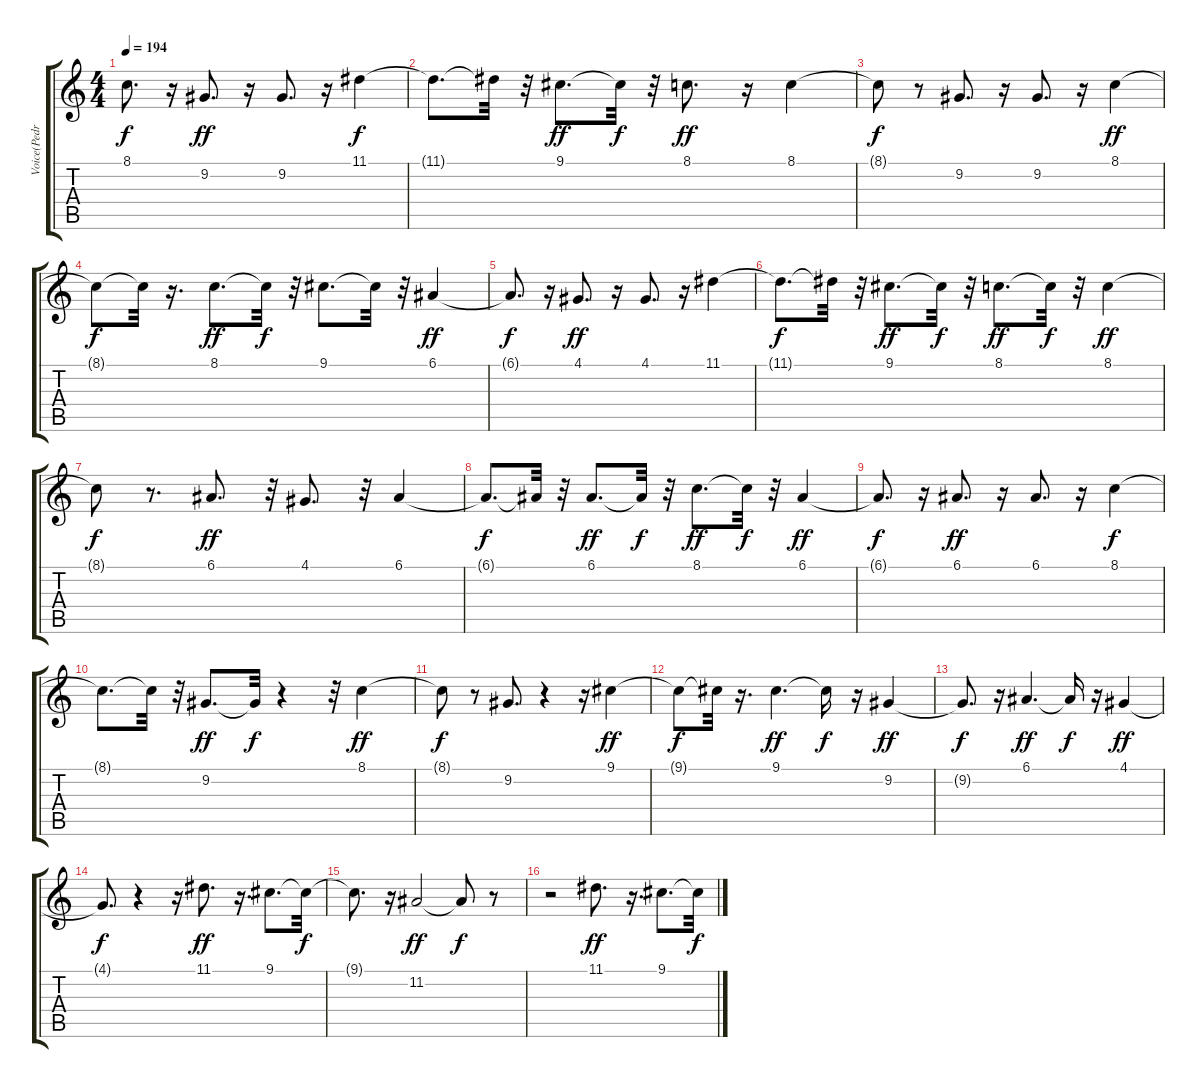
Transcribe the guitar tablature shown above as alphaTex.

\track ("Voice(Pedro)" "Voice(Pedr") {instrument flute}
\staff {score tabs}
\tuning (E4 B3 G3 D3 A2 E2) {hide}
\ts (4 4)
\tempo 194
\clef g2
\ks c
8.1{t}.8{d dy f} r.16 9.2.8{d dy ff} r.16 9.2.8{d} r.16 11.1.4{dy f} |
11.1{t}.8{d} 11.1{t}.32 r.32 9.1.8{d dy ff} 9.1{t}.32{dy f} r.32 8.1.8{d dy ff} r.16 8.1.4 |
8.1{t}.8{dy f} r.8 9.2.8{d} r.16 9.2.8{d} r.16 8.1.4{dy ff} |
8.1{t}.8{dy f} 8.1{t}.32 r.16{d} 8.1.8{d dy ff} 8.1{t}.32{dy f} r.32 9.1.8{d} 9.1{t}.32 r.32 6.1.4{dy ff} |
6.1{t}.8{d dy f} r.16 4.1.8{d dy ff} r.16 4.1.8{d} r.16 11.1.4 |
11.1{t}.8{d dy f} 11.1{t}.32 r.32 9.1.8{d dy ff} 9.1{t}.32{dy f} r.32 8.1.8{d dy ff} 8.1{t}.32{dy f} r.32 8.1.4{dy ff} |
8.1{t}.8{dy f} r.8{d} 6.1.8{d dy ff} r.32 4.1.8{d} r.32 6.1.4 |
6.1{t}.8{d dy f} 6.1{t}.32 r.32 6.1.8{d dy ff} 6.1{t}.32{dy f} r.32 8.1.8{d dy ff} 8.1{t}.32{dy f} r.32 6.1.4{dy ff} |
6.1{t}.8{d dy f} r.16 6.1.8{d dy ff} r.16 6.1.8{d} r.16 8.1.4{dy f} |
8.1{t}.8{d} 8.1{t}.32 r.32 9.2.8{d dy ff} 9.2{t}.32{dy f} r.4 r.32 8.1.4{dy ff} |
8.1{t}.8{dy f} r.8 9.2.8{d} r.4 r.16 9.1.4{dy ff} |
9.1{t}.8{dy f} 9.1{t}.32 r.16{d} 9.1.4{d dy ff} 9.1{t}.16{dy f} r.16 9.2.4{dy ff} |
9.2{t}.8{d dy f} r.16 6.1.4{d dy ff} 6.1{t}.16{dy f} r.16 4.1.4{dy ff} |
4.1{t}.8{d dy f} r.4 r.16 11.1.8{d dy ff} r.16{d} 9.1.8{d} 9.1{t}.32{dy f} |
9.1{t}.8{d} r.16 11.2.2{dy ff} 11.2{t}.8{dy f} r.8 |
r.2 11.1.8{d dy ff} r.16{d} 9.1.8{d} 9.1{t}.32{dy f}
